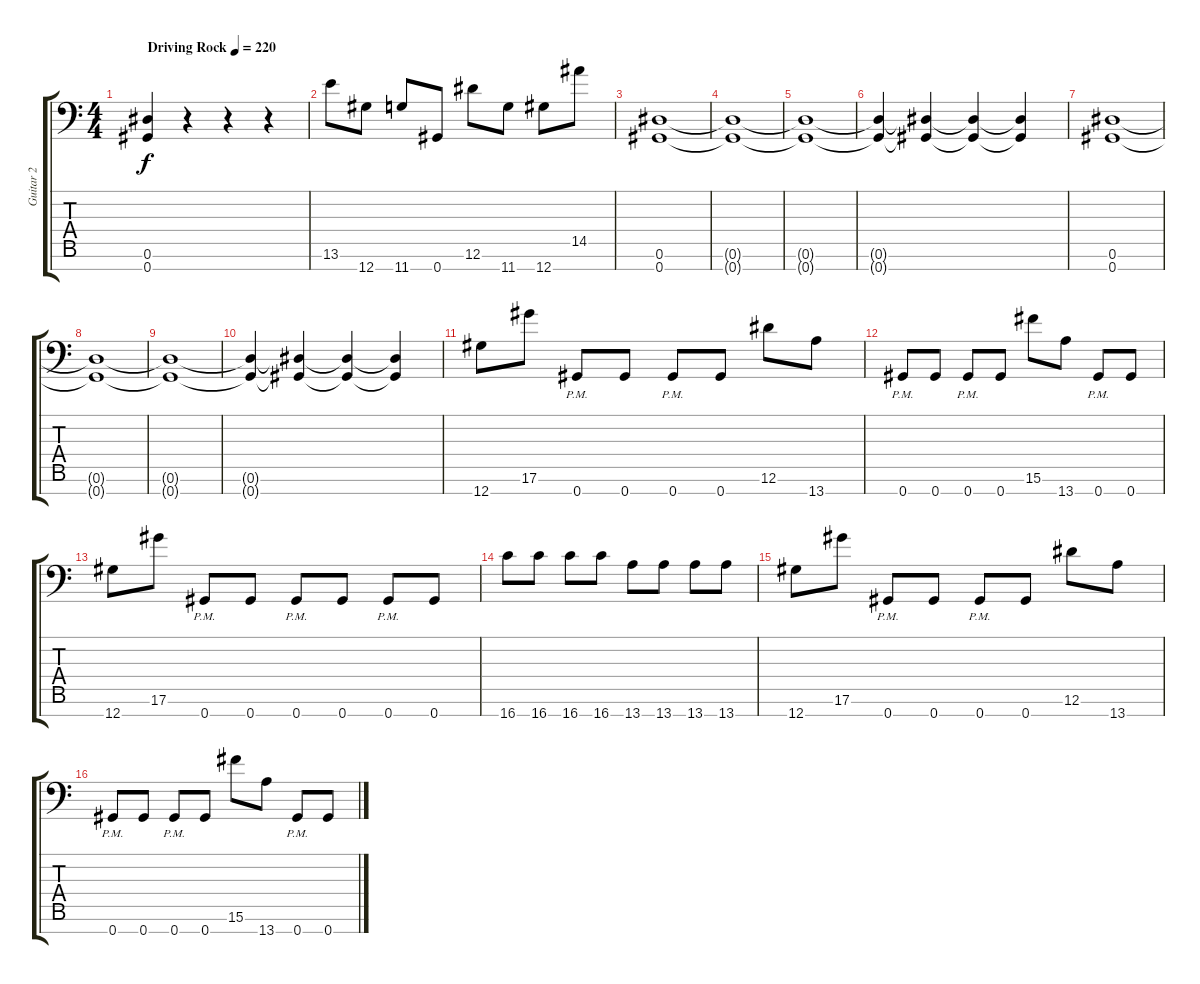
\track ("Guitar 2" "Guitar 2") {instrument distortionguitar}
\staff {score tabs}
\tuning (Eb4 Bb3 Gb3 Db3 Ab2 Eb2 Ab1) {hide}
\ts (4 4)
\tempo (220 "Driving Rock")
\clef f4
\ks c
(0.6 0.7).4{dy f instrument distortionguitar} r.4 r.4 r.4 |
13.6.8 12.7.8 11.7.8 0.7.8 12.6.8 11.7.8 12.7.8 14.5.8 |
(0.6 0.7).1 |
(0.6{t} 0.7{t}).1 |
(0.6{t} 0.7{t}).1 |
(0.6{t} 0.7{t}).4 (0.6{t} 0.7{t}).4 (0.6{t} 0.7{t}).4 (0.6{t} 0.7{t}).4 |
(0.6 0.7).1 |
(0.6{t} 0.7{t}).1 |
(0.6{t} 0.7{t}).1 |
(0.6{t} 0.7{t}).4 (0.6{t} 0.7{t}).4 (0.6{t} 0.7{t}).4 (0.6{t} 0.7{t}).4 |
12.7.8 17.6.8 0.7{pm}.8 0.7.8 0.7{pm}.8 0.7.8 12.6.8 13.7.8 |
0.7{pm}.8 0.7.8 0.7{pm}.8 0.7.8 15.6.8 13.7.8 0.7{pm}.8 0.7.8 |
12.7.8 17.6.8 0.7{pm}.8 0.7.8 0.7{pm}.8 0.7.8 0.7{pm}.8 0.7.8 |
16.7.8 16.7.8 16.7.8 16.7.8 13.7.8 13.7.8 13.7.8 13.7.8 |
12.7.8 17.6.8 0.7{pm}.8 0.7.8 0.7{pm}.8 0.7.8 12.6.8 13.7.8 |
0.7{pm}.8 0.7.8 0.7{pm}.8 0.7.8 15.6.8 13.7.8 0.7{pm}.8 0.7.8
